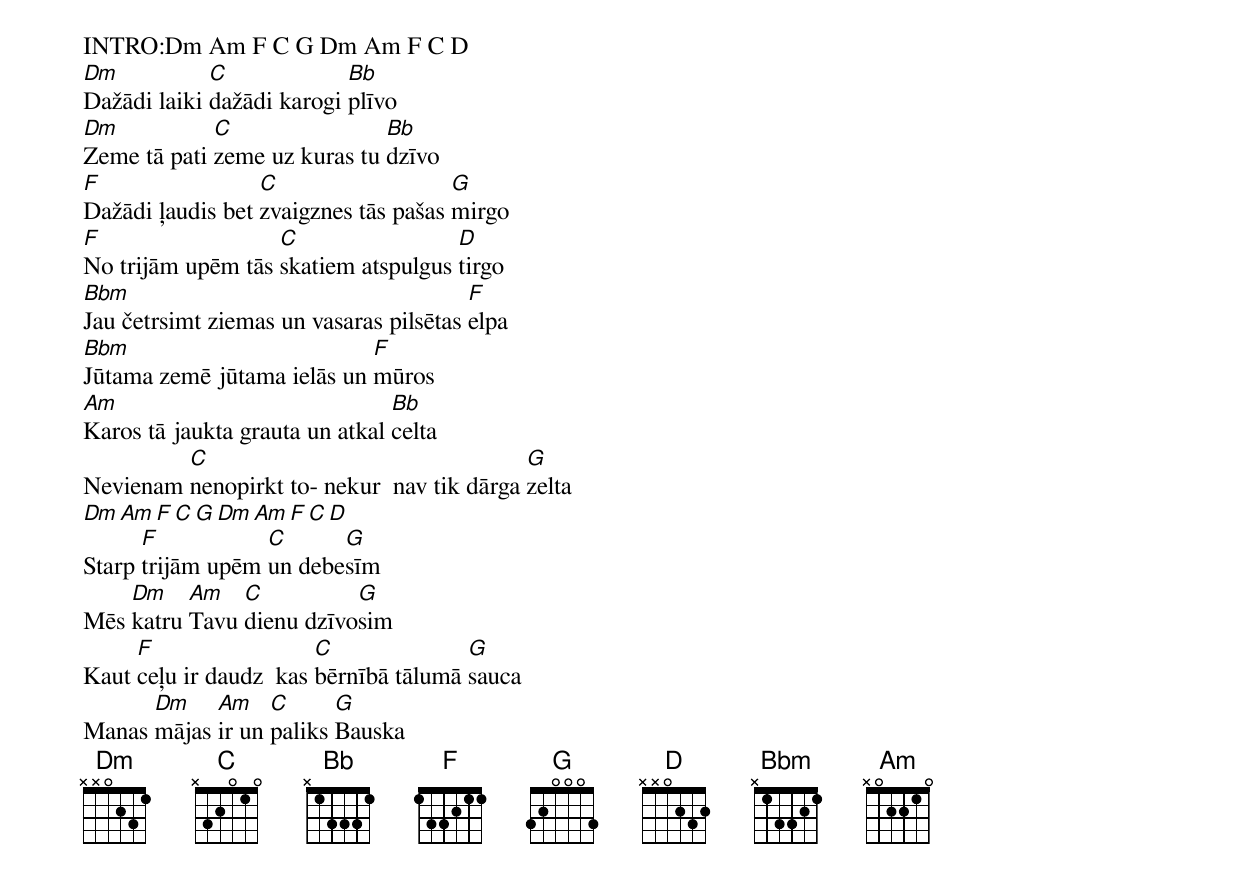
INTRO:Dm Am F C G Dm Am F C D
Dm           C             Bb
Dažādi laiki dažādi karogi plīvo
Dm           C                Bb
Zeme tā pati zeme uz kuras tu dzīvo
F                 C                   G
Dažādi ļaudis bet zvaigznes tās pašas mirgo
F                  C                 D
No trijām upēm tās skatiem atspulgus tirgo
Bbm                                     F
Jau četrsimt ziemas un vasaras pilsētas elpa
Bbm                         F
Jūtama zemē jūtama ielās un mūros
Am                              Bb
Karos tā jaukta grauta un atkal celta
         C                                  G
Nevienam nenopirkt to- nekur  nav tik dārga zelta
Dm Am F C G Dm Am F C D
      F           C      G
Starp trijām upēm un debesīm
    Dm    Am   C          G
Mēs katru Tavu dienu dzīvosim
     F                  C              G
Kaut ceļu ir daudz  kas bērnībā tālumā sauca
      Dm    Am    C      G
Manas mājas ir un paliks Bauska
